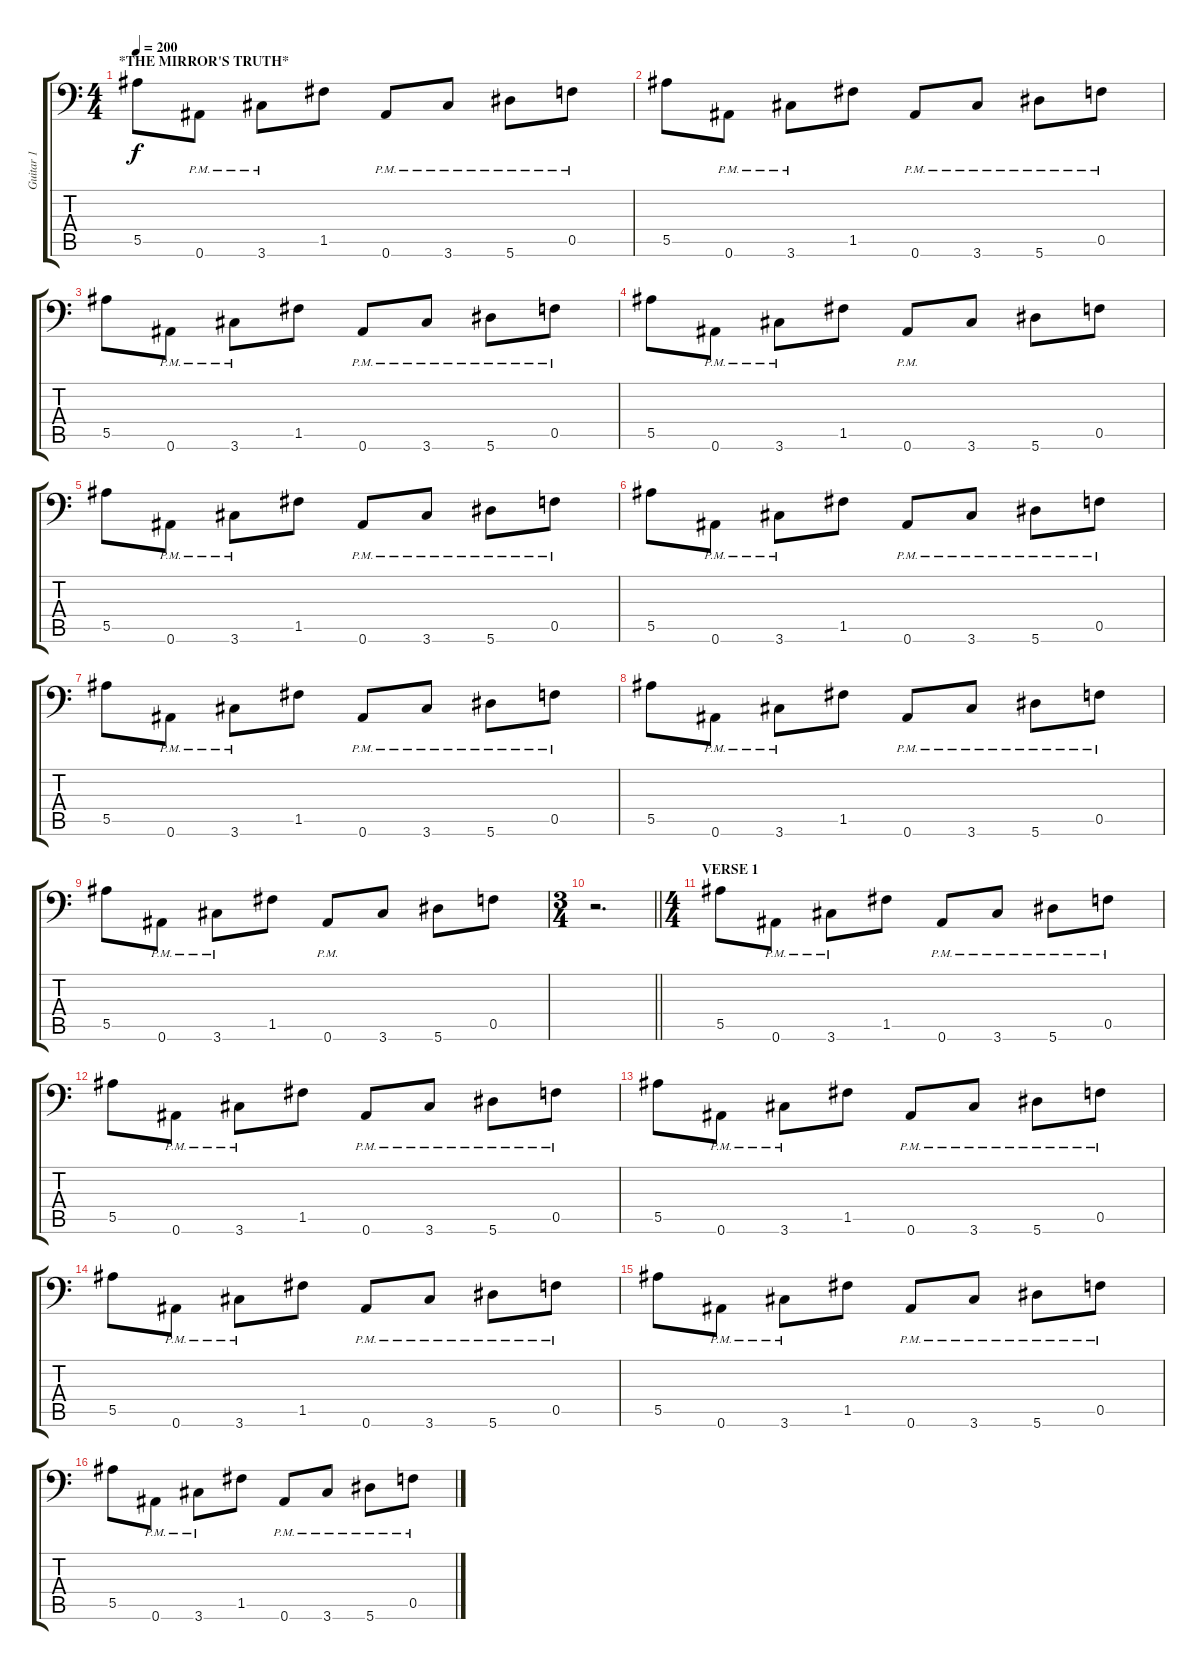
\track ("Guitar 1" "Guitar 1") {instrument distortionguitar}
\staff {score tabs}
\tuning (C4 G3 Eb3 Bb2 F2 Bb1) {hide}
\ts (4 4)
\section ("" "*THE MIRROR'S TRUTH*")
\tempo 200
\tempo 180
\tempo 200
\clef f4
\ks c
5.5.8{dy f instrument distortionguitar} 0.6{pm}.8 3.6{pm}.8 1.5.8 0.6{pm}.8 3.6{pm}.8 5.6{pm}.8 0.5{pm}.8 |
5.5.8 0.6{pm}.8 3.6{pm}.8 1.5.8 0.6{pm}.8 3.6{pm}.8 5.6{pm}.8 0.5{pm}.8 |
5.5.8 0.6{pm}.8 3.6{pm}.8 1.5.8 0.6{pm}.8 3.6{pm}.8 5.6{pm}.8 0.5{pm}.8 |
5.5.8 0.6{pm}.8 3.6{pm}.8 1.5.8 0.6{pm}.8 3.6.8 5.6.8 0.5.8 |
5.5.8 0.6{pm}.8 3.6{pm}.8 1.5.8 0.6{pm}.8 3.6{pm}.8 5.6{pm}.8 0.5{pm}.8 |
5.5.8 0.6{pm}.8 3.6{pm}.8 1.5.8 0.6{pm}.8 3.6{pm}.8 5.6{pm}.8 0.5{pm}.8 |
5.5.8 0.6{pm}.8 3.6{pm}.8 1.5.8 0.6{pm}.8 3.6{pm}.8 5.6{pm}.8 0.5{pm}.8 |
5.5.8 0.6{pm}.8 3.6{pm}.8 1.5.8 0.6{pm}.8 3.6{pm}.8 5.6{pm}.8 0.5{pm}.8 |
5.5.8 0.6{pm}.8 3.6{pm}.8 1.5.8 0.6{pm}.8 3.6.8 5.6.8 0.5.8 |
\ts (3 4)
\barLineRight lightlight
r.2{d} |
\ts (4 4)
\section ("" "VERSE 1")
5.5.8 0.6{pm}.8 3.6{pm}.8 1.5.8 0.6{pm}.8 3.6{pm}.8 5.6{pm}.8 0.5{pm}.8 |
5.5.8 0.6{pm}.8 3.6{pm}.8 1.5.8 0.6{pm}.8 3.6{pm}.8 5.6{pm}.8 0.5{pm}.8 |
5.5.8 0.6{pm}.8 3.6{pm}.8 1.5.8 0.6{pm}.8 3.6{pm}.8 5.6{pm}.8 0.5{pm}.8 |
5.5.8 0.6{pm}.8 3.6{pm}.8 1.5.8 0.6{pm}.8 3.6{pm}.8 5.6{pm}.8 0.5{pm}.8 |
5.5.8 0.6{pm}.8 3.6{pm}.8 1.5.8 0.6{pm}.8 3.6{pm}.8 5.6{pm}.8 0.5{pm}.8 |
5.5.8 0.6{pm}.8 3.6{pm}.8 1.5.8 0.6{pm}.8 3.6{pm}.8 5.6{pm}.8 0.5{pm}.8
